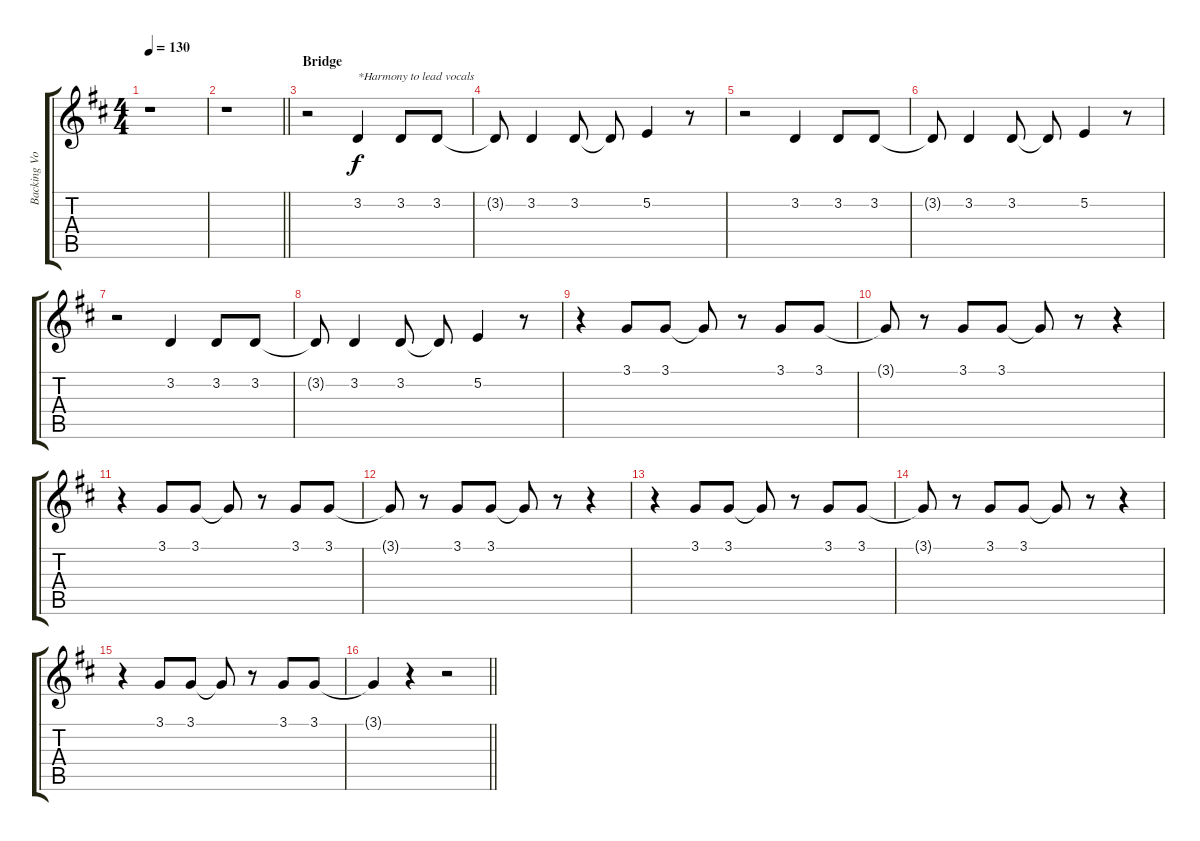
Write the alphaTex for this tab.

\track ("Backing Vocals" "Backing Vo") {instrument lead6voice}
\staff {score tabs}
\tuning (E4 B3 G3 D3 A2 D2) {hide}
\ts (4 4)
\tempo 130
\clef g2
\ks d
r.1{dy f} |
\barLineRight lightlight
r.1 |
\section ("" "Bridge")
r.2 3.2.4{txt "*Harmony to lead vocals"} 3.2.8 3.2.8 |
3.2{t}.8 3.2.4 3.2.8 3.2{t}.8 5.2.4 r.8 |
r.2 3.2.4 3.2.8 3.2.8 |
3.2{t}.8 3.2.4 3.2.8 3.2{t}.8 5.2.4 r.8 |
r.2 3.2.4 3.2.8 3.2.8 |
3.2{t}.8 3.2.4 3.2.8 3.2{t}.8 5.2.4 r.8 |
r.4 3.1.8 3.1.8 3.1{t}.8 r.8 3.1.8 3.1.8 |
3.1{t}.8 r.8 3.1.8 3.1.8 3.1{t}.8 r.8 r.4 |
r.4 3.1.8 3.1.8 3.1{t}.8 r.8 3.1.8 3.1.8 |
3.1{t}.8 r.8 3.1.8 3.1.8 3.1{t}.8 r.8 r.4 |
r.4 3.1.8 3.1.8 3.1{t}.8 r.8 3.1.8 3.1.8 |
3.1{t}.8 r.8 3.1.8 3.1.8 3.1{t}.8 r.8 r.4 |
r.4 3.1.8 3.1.8 3.1{t}.8 r.8 3.1.8 3.1.8 |
\barLineRight lightlight
3.1{t}.4 r.4 r.2
